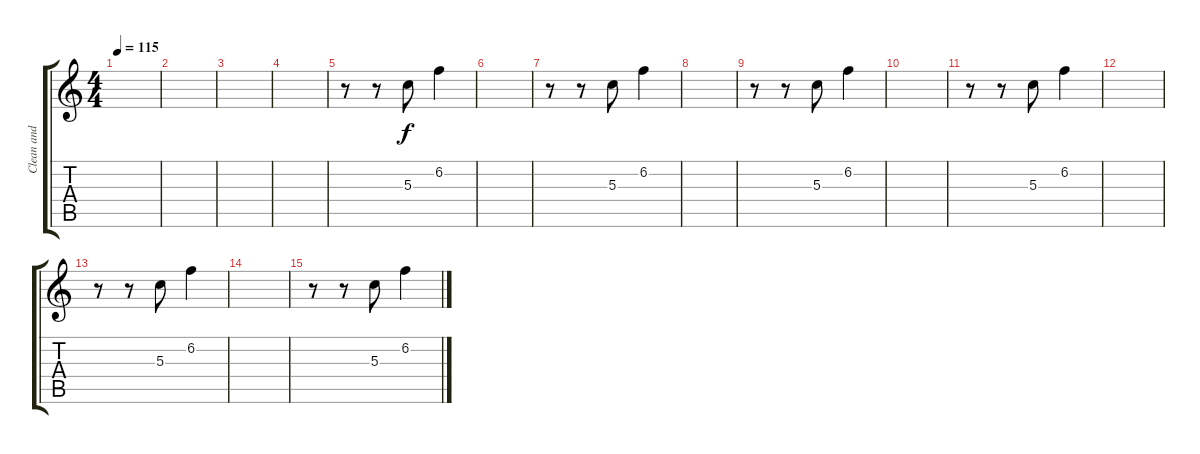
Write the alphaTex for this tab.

\track ("Clean and chorus" "Clean and ") {instrument electricguitarclean}
\staff {score tabs}
\tuning (E4 B3 G3 D3 A2 E2) {hide}
\ts (4 4)
\tempo 115
\clef g2
\ks c
|
|
|
|
r.8 r.8 5.3.8 6.2.4 |
|
r.8 r.8 5.3.8 6.2.4 |
|
r.8 r.8 5.3.8 6.2.4 |
|
r.8 r.8 5.3.8 6.2.4 |
|
r.8 r.8 5.3.8 6.2.4 |
|
r.8 r.8 5.3.8 6.2.4
